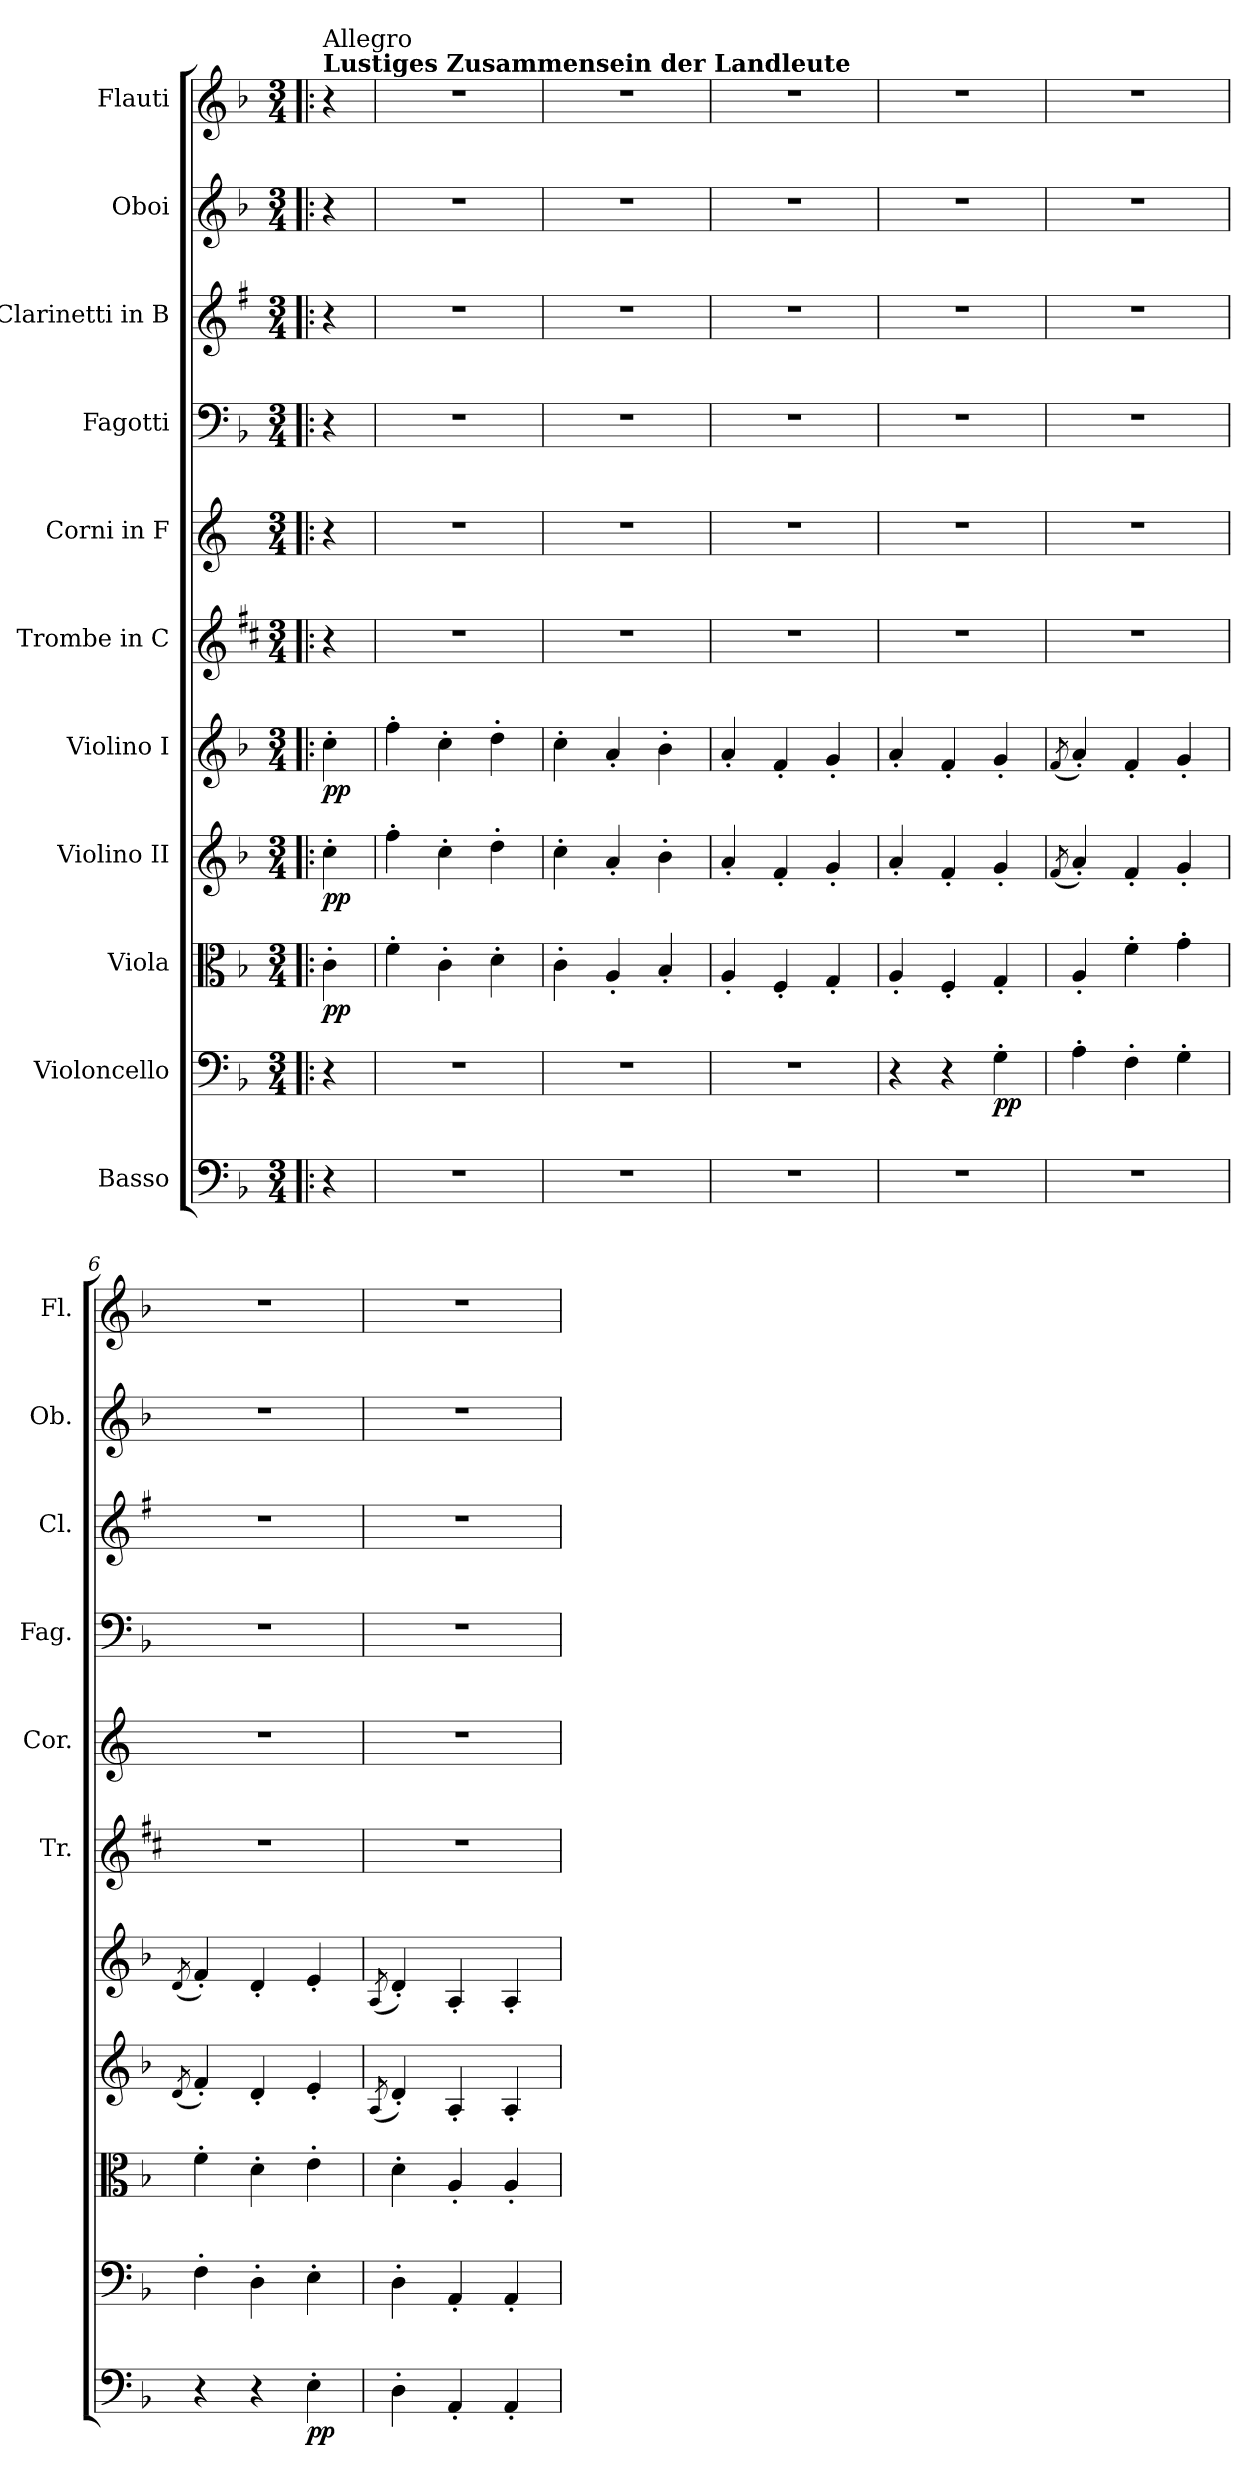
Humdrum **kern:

**kern	**dynam	**kern	**dynam	**kern	**dynam	**kern	**dynam	**kern	**dynam	**kern	**kern	**kern	**kern	**kern	**kern
*part11	*part11	*part10	*part10	*part9	*part9	*part8	*part8	*part7	*part7	*part6	*part5	*part4	*part3	*part2	*part1
*staff11	*staff11	*staff10	*staff10	*staff9	*staff9	*staff8	*staff8	*staff7	*staff7	*staff6	*staff5	*staff4	*staff3	*staff2	*staff1
*I"Basso	*	*I"Violoncello	*	*I"Viola	*	*I"Violino II	*	*I"Violino I	*	*I"Trombe in C	*I"Corni in F	*I"Fagotti	*I"Clarinetti in B	*I"Oboi	*I"Flauti
*	*	*	*	*	*	*	*	*	*	*I'Tr.	*I'Cor.	*I'Fag.	*I'Cl.	*I'Ob.	*I'Fl.
*clefF4	*	*clefF4	*	*clefC3	*	*clefG2	*	*clefG2	*	*clefG2	*clefG2	*clefF4	*clefG2	*clefG2	*clefG2
*ITrd7c12	*	*	*	*	*	*	*	*	*	*ITrd1c2	*ITrd4c7	*	*ITrd1c2	*	*
*k[b-]	*	*k[b-]	*	*k[b-]	*	*k[b-]	*	*k[b-]	*	*k[]	*k[b-]	*k[b-]	*k[b-]	*k[b-]	*k[b-]
*M3/4	*	*M3/4	*	*M3/4	*	*M3/4	*	*M3/4	*	*M3/4	*M3/4	*M3/4	*M3/4	*M3/4	*M3/4
=!|:	=!|:	=!|:	=!|:	=!|:	=!|:	=!|:	=!|:	=!|:	=!|:	=!|:	=!|:	=!|:	=!|:	=!|:	=!|:
!	!	!	!	!	!	!	!	!	!	!	!	!	!	!	!LO:TX:a:B:t=Lustiges Zusammensein der Landleute
!	!	!	!	!	!	!	!	!	!	!	!	!	!	!	!LO:TX:a:t=Allegro
!	!	!	!	!	!LO:DY:b	!	!LO:DY:b	!	!LO:DY:b	!	!	!	!	!	!
4r	.	4r	.	4c'\	pp	4cc'\	pp	4cc'\	pp	4r	4r	4r	4r	4r	4r
=1	=1	=1	=1	=1	=1	=1	=1	=1	=1	=1	=1	=1	=1	=1	=1
2.r	.	2.r	.	4f'\	.	4ff'\	.	4ff'\	.	2.r	2.r	2.r	2.r	2.r	2.r
.	.	.	.	4c'\	.	4cc'\	.	4cc'\	.	.	.	.	.	.	.
.	.	.	.	4d'\	.	4dd'\	.	4dd'\	.	.	.	.	.	.	.
=2	=2	=2	=2	=2	=2	=2	=2	=2	=2	=2	=2	=2	=2	=2	=2
2.r	.	2.r	.	4c'\	.	4cc'\	.	4cc'\	.	2.r	2.r	2.r	2.r	2.r	2.r
.	.	.	.	4A'/	.	4a'/	.	4a'/	.	.	.	.	.	.	.
.	.	.	.	4B-'/	.	4b-'\	.	4b-'\	.	.	.	.	.	.	.
=3	=3	=3	=3	=3	=3	=3	=3	=3	=3	=3	=3	=3	=3	=3	=3
2.r	.	2.r	.	4A'/	.	4a'/	.	4a'/	.	2.r	2.r	2.r	2.r	2.r	2.r
.	.	.	.	4F'/	.	4f'/	.	4f'/	.	.	.	.	.	.	.
.	.	.	.	4G'/	.	4g'/	.	4g'/	.	.	.	.	.	.	.
=4	=4	=4	=4	=4	=4	=4	=4	=4	=4	=4	=4	=4	=4	=4	=4
2.r	.	4r	.	4A'/	.	4a'/	.	4a'/	.	2.r	2.r	2.r	2.r	2.r	2.r
.	.	4r	.	4F'/	.	4f'/	.	4f'/	.	.	.	.	.	.	.
!	!	!	!LO:DY:b	!	!	!	!	!	!	!	!	!	!	!	!
.	.	4G'\	pp	4G'/	.	4g'/	.	4g'/	.	.	.	.	.	.	.
=5	=5	=5	=5	=5	=5	=5	=5	=5	=5	=5	=5	=5	=5	=5	=5
.	.	.	.	.	.	(8qf/	.	(8qf/	.	.	.	.	.	.	.
2.r	.	4A'\	.	4A'/	.	4a'/)	.	4a'/)	.	2.r	2.r	2.r	2.r	2.r	2.r
.	.	4F'\	.	4f'\	.	4f'/	.	4f'/	.	.	.	.	.	.	.
.	.	4G'\	.	4g'\	.	4g'/	.	4g'/	.	.	.	.	.	.	.
=6	=6	=6	=6	=6	=6	=6	=6	=6	=6	=6	=6	=6	=6	=6	=6
.	.	.	.	.	.	(8qd/	.	(8qd/	.	.	.	.	.	.	.
4r	.	4F'\	.	4f'\	.	4f'/)	.	4f'/)	.	2.r	2.r	2.r	2.r	2.r	2.r
4r	.	4D'\	.	4d'\	.	4d'/	.	4d'/	.	.	.	.	.	.	.
!	!LO:DY:b	!	!	!	!	!	!	!	!	!	!	!	!	!	!
4EE'\	pp	4E'\	.	4e'\	.	4e'/	.	4e'/	.	.	.	.	.	.	.
=7	=7	=7	=7	=7	=7	=7	=7	=7	=7	=7	=7	=7	=7	=7	=7
.	.	.	.	.	.	(8qA/	.	(8qA/	.	.	.	.	.	.	.
4DD'\	.	4D'\	.	4d'\	.	4d'/)	.	4d'/)	.	2.r	2.r	2.r	2.r	2.r	2.r
4AAA'/	.	4AA'/	.	4A'/	.	4A'/	.	4A'/	.	.	.	.	.	.	.
4AAA'/	.	4AA'/	.	4A'/	.	4A'/	.	4A'/	.	.	.	.	.	.	.
=	=	=	=	=	=	=	=	=	=	=	=	=	=	=	=
*-	*-	*-	*-	*-	*-	*-	*-	*-	*-	*-	*-	*-	*-	*-	*-
